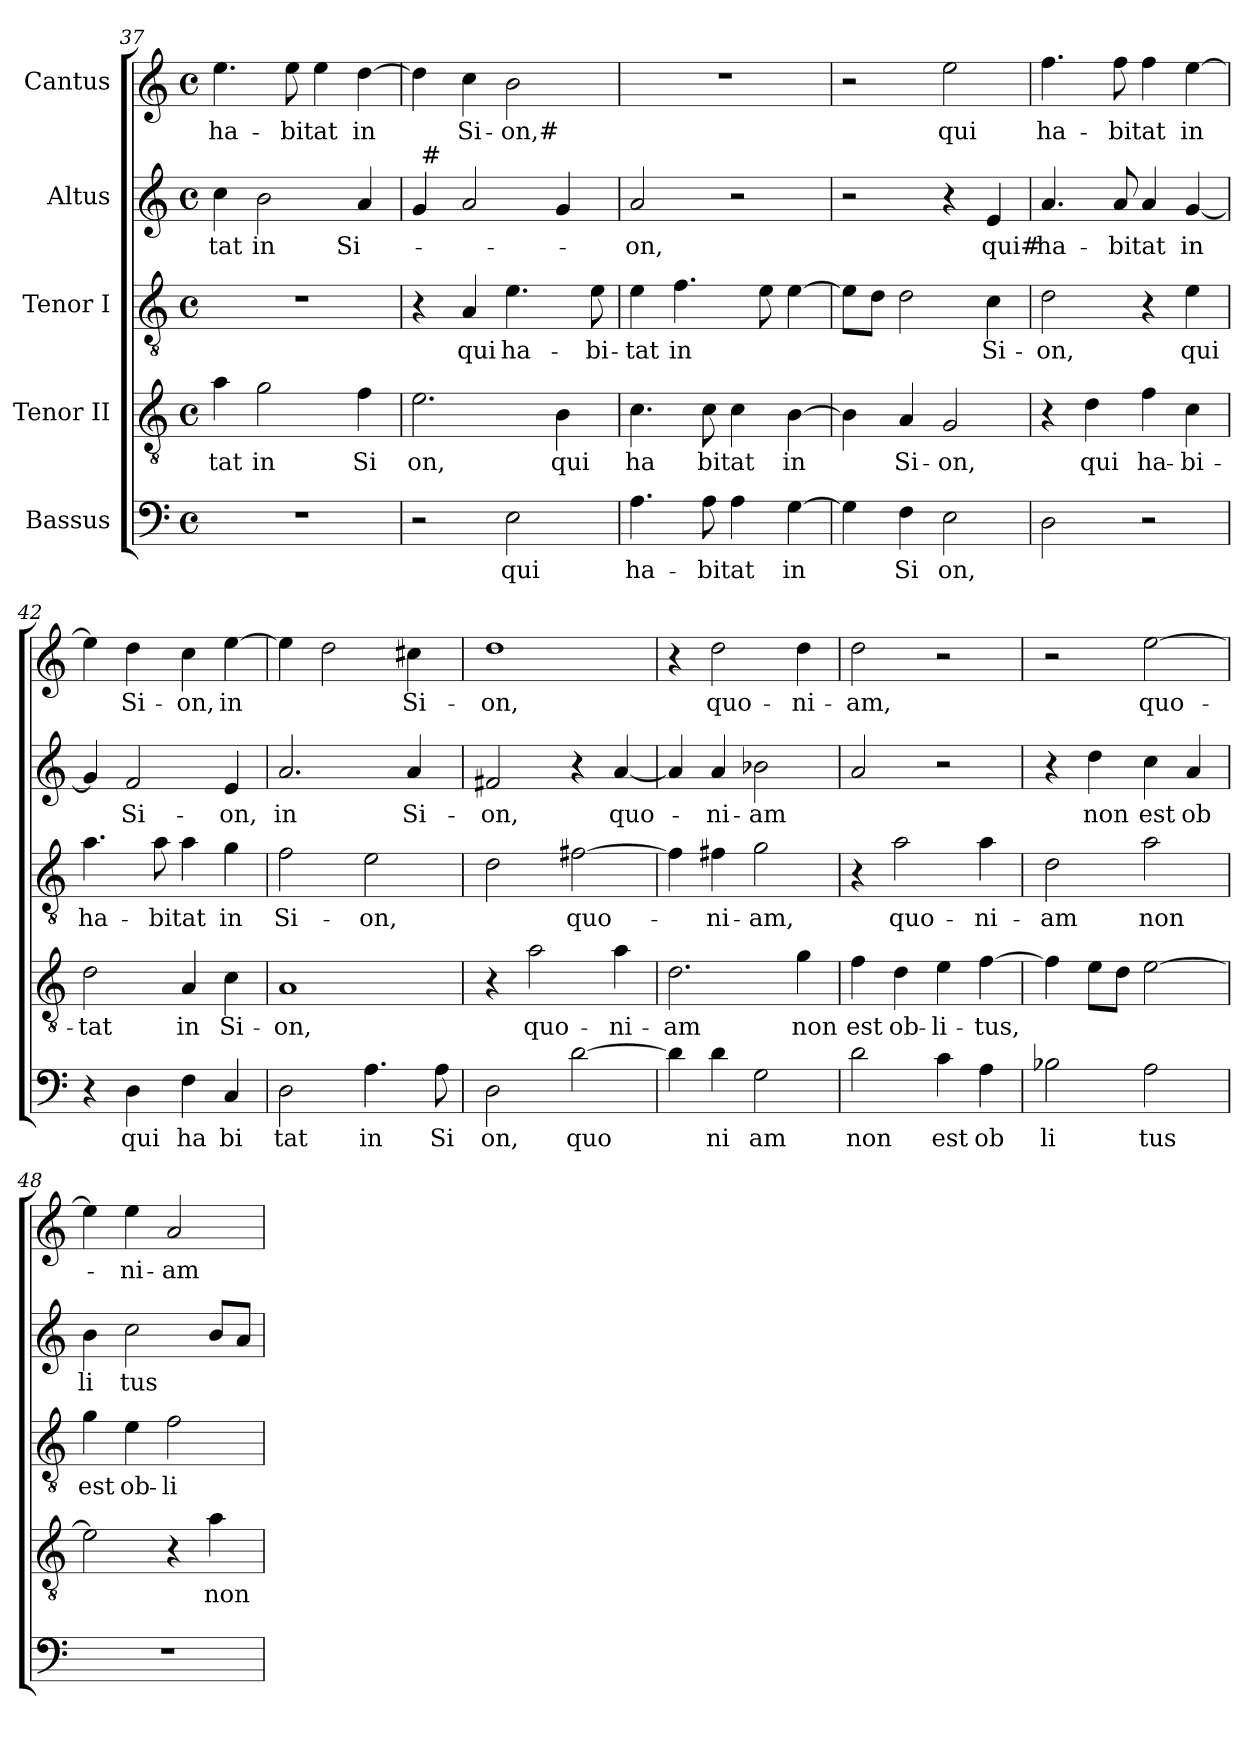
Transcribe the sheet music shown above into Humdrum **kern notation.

**kern	**text	**kern	**text	**kern	**text	**kern	**text	**kern	**text
*part5	*part5	*part4	*part4	*part3	*part3	*part2	*part2	*part1	*part1
*staff5	*staff5	*staff4	*staff4	*staff3	*staff3	*staff2	*staff2	*staff1	*staff1
*I"Bassus	*	*I"Tenor II	*	*I"Tenor I	*	*I"Altus	*	*I"Cantus	*
*clefF4	*	*clefGv2	*	*clefGv2	*	*clefG2	*	*clefG2	*
*	*	*	*	*	*	*k[]	*	*	*
*	*	*	*	*	*	*C:	*	*	*
*M4/4	*	*M4/4	*	*M4/4	*	*M4/4	*	*M4/4	*
*met(c)	*	*met(c)	*	*met(c)	*	*met(c)	*	*met(c)	*
=37	=37	=37	=37	=37	=37	=37	=37	=37	=37
!	!	!	!LO:LY:b:cj	!	!	!	!LO:LY:b:cj	!	!LO:LY:b:cj
1r	.	4a\	tat	1r	.	4cc\	-tat	4.ee\	ha-
!	!	!	!LO:LY:b:cj	!	!	!	!LO:LY:b:cj	!	!
.	.	2g\	in	.	.	2b\	in	.	.
!	!	!	!	!	!	!	!	!	!LO:LY:b
.	.	.	.	.	.	.	.	8ee\	-bitat
.	.	.	.	.	.	.	.	4ee\	.
!	!	!	!LO:LY:b:cj	!	!	!	!LO:LY:b:cj	!	!LO:LY:b:cj
.	.	4f\	Si	.	.	4a/	Si-	[>4dd\	in
=38	=38	=38	=38	=38	=38	=38	=38	=38	=38
!	!	!	!LO:LY:b:cj	!	!	!	!	!	!
*	*	*	*	*	*	*^	*	*	*
2r	.	2.e\	on,	4r	.	4g/	64ryy	.	4dd\]	.
!	!	!	!	!	!	!	!LO:TX:a:t=#	!	!	!
.	.	.	.	.	.	.	2ryy	.	.	.
!	!	!	!	!	!LO:LY:b:cj	!	!	!	!	!LO:LY:b:cj
.	.	.	.	4A/	qui	2a/	.	.	4cc\	Si-
!	!LO:LY:b:cj	!	!	!	!LO:LY:b:cj	!	!	!	!	!LO:LY:b:cj
2E\	qui	.	.	4.e\	ha-	.	.	.	2b\	-on,#
.	.	.	.	.	.	.	4ryy	.	.	.
!	!	!	!LO:LY:b:cj	!	!	!	!	!	!	!
.	.	4B\	qui	.	.	4g/	.	.	.	.
.	.	.	.	.	.	.	8...ryy	.	.	.
!	!	!	!	!	!LO:LY:b:cj	!	!	!	!	!
.	.	.	.	8e\	-bi-	.	.	.	.	.
=39	=39	=39	=39	=39	=39	=39	=39	=39	=39	=39
!	!LO:LY:b:cj	!	!LO:LY:b:cj	!	!LO:LY:b:cj	!	!	!LO:LY:b:cj	!	!
*	*	*	*	*	*	*v	*v	*	*	*
4.A\	ha-	4.c\	ha	4e\	-tat	2a/	-on,	1r	.
!	!	!	!	!	!LO:LY:b:cj	!	!	!	!
.	.	.	.	4.f\	in	.	.	.	.
!	!LO:LY:b	!	!LO:LY:b	!	!	!	!	!	!
8A\	-bitat	8c\	bitat	.	.	.	.	.	.
4A\	.	4c\	.	.	.	2r	.	.	.
.	.	.	.	8e\	.	.	.	.	.
!	!LO:LY:b:cj	!	!LO:LY:b:cj	!	!	!	!	!	!
[>4G\	in	[>4B\	in	[>4e\	.	.	.	.	.
!!LO:PB:g=z
=40	=40	=40	=40	=40	=40	=40	=40	=40	=40
4G\]	.	4B\]	.	8e\L]	.	2r	.	2r	.
.	.	.	.	8d\J	.	.	.	.	.
!	!LO:LY:b:cj	!	!LO:LY:b:cj	!	!	!	!	!	!
4F\	Si	4A/	Si-	2d\	.	.	.	.	.
!	!LO:LY:b	!	!LO:LY:b:cj	!	!	!	!	!	!LO:LY:b:cj
2E\	on,	2G/	-on,	.	.	4r	.	2ee\	qui
!	!	!	!	!	!LO:LY:b:cj	!	!LO:LY:b:rj	!	!
.	.	.	.	4c\	Si-	4e/	qui#	.	.
=41	=41	=41	=41	=41	=41	=41	=41	=41	=41
!	!	!	!	!	!LO:LY:b:cj	!	!LO:LY:b:cj	!	!LO:LY:b:cj
2D\	.	4r	.	2d\	-on,	4.a/	ha-	4.ff\	ha-
!	!	!	!LO:LY:b:cj	!	!	!	!	!	!
.	.	4d\	qui	.	.	.	.	.	.
!	!	!	!	!	!	!	!LO:LY:b	!	!LO:LY:b
.	.	.	.	.	.	8a/	-bitat	8ff\	-bitat
!	!	!	!LO:LY:b:cj	!	!	!	!	!	!
2r	.	4f\	ha-	4r	.	4a/	.	4ff\	.
!	!	!	!LO:LY:b:cj	!	!LO:LY:b:cj	!	!LO:LY:b:cj	!	!LO:LY:b:cj
.	.	4c\	-bi-	4e\	qui	[<4g/	in	[>4ee\	in
=42	=42	=42	=42	=42	=42	=42	=42	=42	=42
!	!	!	!LO:LY:b:cj	!	!LO:LY:b:cj	!	!	!	!
4r	.	2d\	-tat	4.a\	ha-	4g/]	.	4ee\]	.
!	!LO:LY:b:cj	!	!	!	!	!	!LO:LY:b:cj	!	!LO:LY:b:cj
4D\	qui	.	.	.	.	2f/	Si-	4dd\	Si-
!	!	!	!	!	!LO:LY:b	!	!	!	!
.	.	.	.	8a\	-bitat	.	.	.	.
!	!LO:LY:b:cj	!	!LO:LY:b:cj	!	!	!	!	!	!LO:LY:b:cj
4F\	ha	4A/	in	4a\	.	.	.	4cc\	-on,
!	!LO:LY:b:cj	!	!LO:LY:b:cj	!	!LO:LY:b:cj	!	!LO:LY:b:cj	!	!LO:LY:b:cj
4C/	bi	4c\	Si-	4g\	in	4e/	-on,	[>4ee\	in
=43	=43	=43	=43	=43	=43	=43	=43	=43	=43
!	!LO:LY:b:cj	!	!LO:LY:b:cj	!	!LO:LY:b:cj	!	!LO:LY:b:cj	!	!
2D\	tat	1A	-on,	2f\	Si-	2.a/	in	4ee\]	.
.	.	.	.	.	.	.	.	2dd\	.
!	!LO:LY:b:cj	!	!	!	!LO:LY:b	!	!	!	!
4.A\	in	.	.	2e\	-on,	.	.	.	.
!	!	!	!	!	!	!	!LO:LY:b:cj	!	!LO:LY:b:cj
.	.	.	.	.	.	4a/	Si-	4cc#X\	Si-
!	!LO:LY:b:cj	!	!	!	!	!	!	!	!
8A\	Si	.	.	.	.	.	.	.	.
=44	=44	=44	=44	=44	=44	=44	=44	=44	=44
!	!LO:LY:b:cj	!	!	!	!	!	!LO:LY:b:cj	!	!LO:LY:b:cj
2D\	on,	4r	.	2d\	.	2f#X/	-on,	1dd	-on,
!	!	!	!LO:LY:b:cj	!	!	!	!	!	!
.	.	2a\	quo-	.	.	.	.	.	.
!	!LO:LY:b	!	!	!	!LO:LY:b	!	!	!	!
[>2d\	quo	.	.	[>2f#X\	quo-	4r	.	.	.
!	!	!	!LO:LY:b:cj	!	!	!	!LO:LY:b	!	!
.	.	4a\	-ni-	.	.	[<4a/	quo-	.	.
=45	=45	=45	=45	=45	=45	=45	=45	=45	=45
!	!	!	!LO:LY:b:cj	!	!	!	!	!	!
4d\]	.	2.d\	-am	4f#\]	.	4a/]	.	4r	.
!	!LO:LY:b:cj	!	!	!	!LO:LY:b:cj	!	!LO:LY:b:cj	!	!LO:LY:b:cj
4d\	ni	.	.	4f#X\	-ni-	4a/	-ni-	2dd\	quo-
!	!LO:LY:b:cj	!	!	!	!LO:LY:b:cj	!	!LO:LY:b	!	!
2G\	am	.	.	2g\	-am,	2b-X\	-am	.	.
!	!	!	!LO:LY:b:cj	!	!	!	!	!	!LO:LY:b:cj
.	.	4g\	non	.	.	.	.	4dd\	-ni-
=46	=46	=46	=46	=46	=46	=46	=46	=46	=46
!	!LO:LY:b:cj	!	!LO:LY:b:cj	!	!	!	!	!	!LO:LY:b:cj
2d\	non	4f\	est	4r	.	2a/	.	2dd\	-am,
!	!	!	!LO:LY:b:cj	!	!LO:LY:b:cj	!	!	!	!
.	.	4d\	ob-	2a\	quo-	.	.	.	.
!	!LO:LY:b:cj	!	!LO:LY:b:cj	!	!	!	!	!	!
4c\	est	4e\	-li-	.	.	2r	.	2r	.
!	!LO:LY:b:cj	!	!LO:LY:b	!	!LO:LY:b:cj	!	!	!	!
4A\	ob	[>4f\	-tus,	4a\	-ni-	.	.	.	.
!!LO:LB:g=z
=47	=47	=47	=47	=47	=47	=47	=47	=47	=47
!	!LO:LY:b:cj	!	!	!	!LO:LY:b:cj	!	!	!	!
2B-X\	li	4f\]	.	2d\	-am	4r	.	2r	.
!	!	!	!	!	!	!	!LO:LY:b:cj	!	!
.	.	8e\L	.	.	.	4dd\	non	.	.
.	.	8d\J	.	.	.	.	.	.	.
!	!LO:LY:b:cj	!	!	!	!LO:LY:b:cj	!	!LO:LY:b:cj	!	!LO:LY:b
2A\	tus	[>2e\	.	2a\	non	4cc\	est	[>2ee\	quo-
!	!	!	!	!	!	!	!LO:LY:b:cj	!	!
.	.	.	.	.	.	4a/	ob	.	.
=48	=48	=48	=48	=48	=48	=48	=48	=48	=48
!	!	!	!	!	!LO:LY:b:cj	!	!LO:LY:b:cj	!	!
1r	.	2e\]	.	4g\	est	4b\	li	4ee\]	.
!	!	!	!	!	!LO:LY:b:cj	!	!LO:LY:b	!	!LO:LY:b:cj
.	.	.	.	4e\	ob-	2cc\	tus	4ee\	-ni-
!	!	!	!	!	!LO:LY:b:cj	!	!	!	!LO:LY:b:cj
.	.	4r	.	2f\	-li-	.	.	2a/	-am
!	!	!	!LO:LY:b:cj	!	!	!	!	!	!
.	.	4a\	non	.	.	8b/L	.	.	.
.	.	.	.	.	.	8a/J	.	.	.
=	=	=	=	=	=	=	=	=	=
*-	*-	*-	*-	*-	*-	*-	*-	*-	*-
